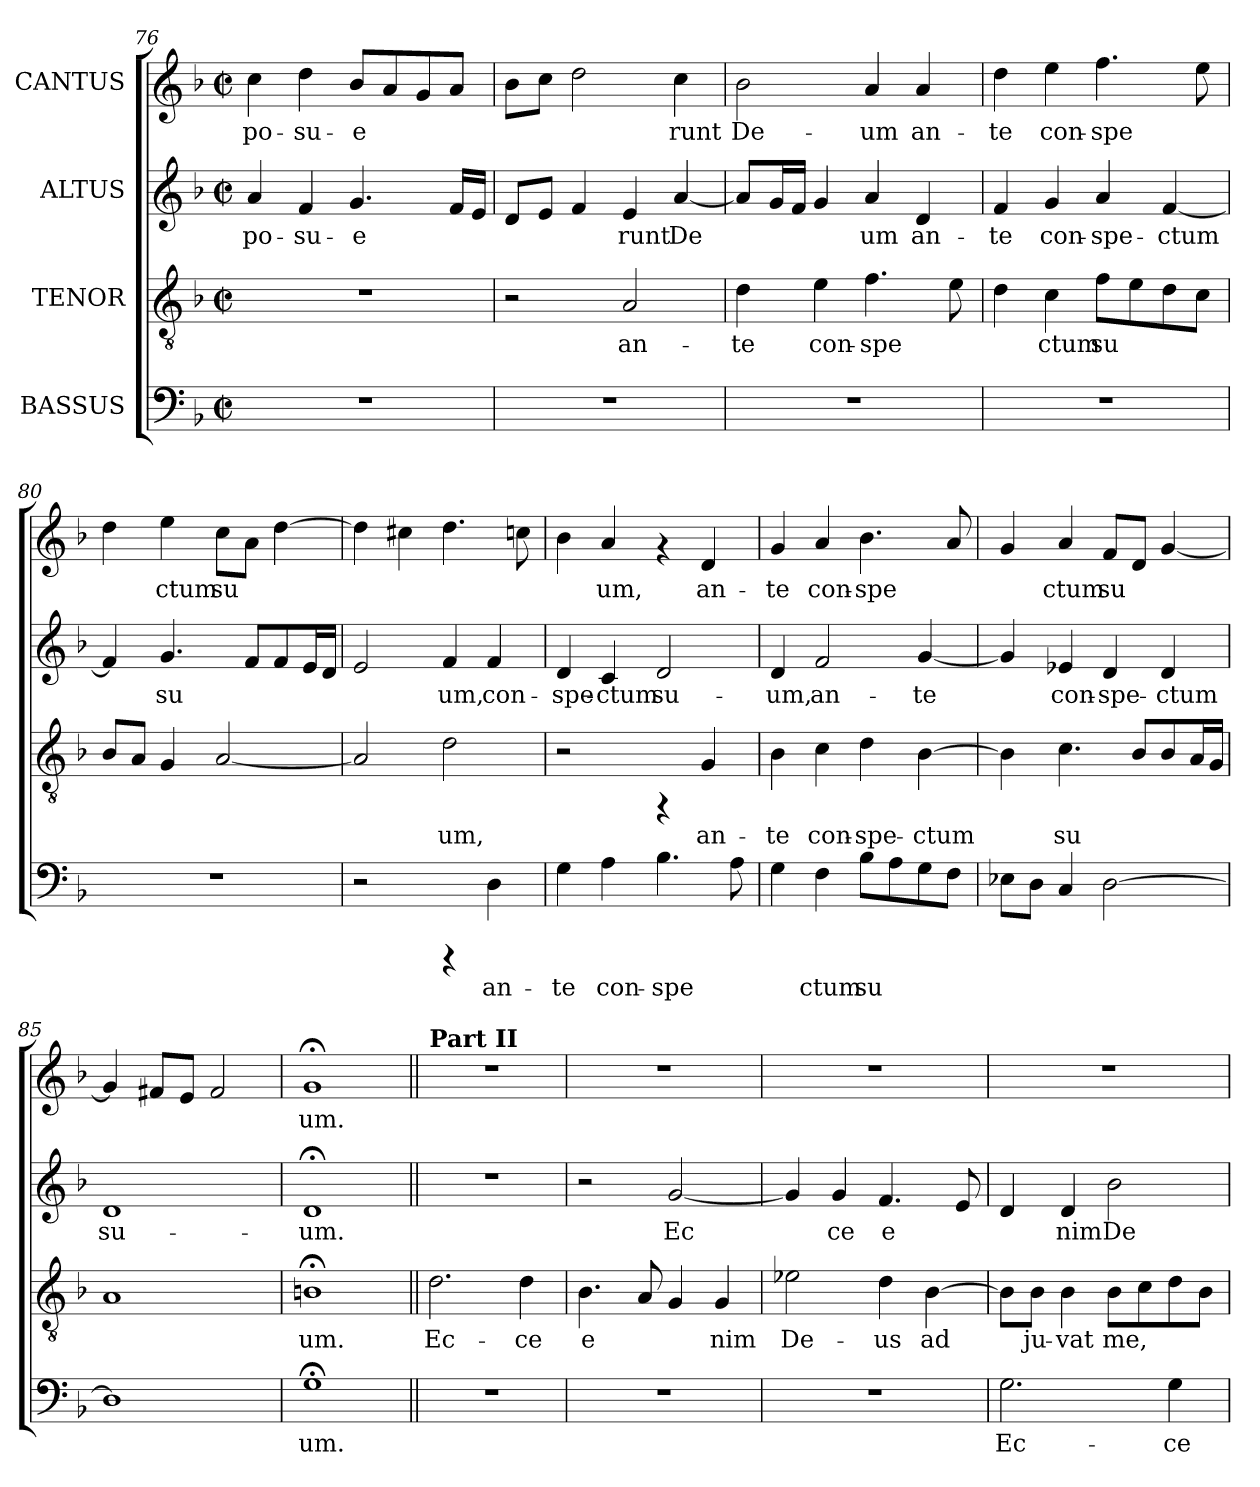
**kern	**text	**kern	**text	**kern	**text	**kern	**text
*part4	*part4	*part3	*part3	*part2	*part2	*part1	*part1
*staff4	*staff4	*staff3	*staff3	*staff2	*staff2	*staff1	*staff1
*I"BASSUS	*	*I"TENOR	*	*I"ALTUS	*	*I"CANTUS	*
*clefF4	*	*clefGv2	*	*clefG2	*	*clefG2	*
*k[b-]	*	*k[b-]	*	*k[b-]	*	*k[b-]	*
*F:	*	*F:	*	*F:	*	*F:	*
*M2/2	*	*M2/2	*	*M2/2	*	*M2/2	*
*met(c|)	*	*met(c|)	*	*met(c|)	*	*met(c|)	*
=76	=76	=76	=76	=76	=76	=76	=76
!	!	!	!	!	!LO:LY:b:cj	!	!LO:LY:b:cj
1r	.	1r	.	4a/	-po-	4cc\	-po-
!	!	!	!	!	!LO:LY:b:cj	!	!LO:LY:b:cj
.	.	.	.	4f/	-su-	4dd\	-su-
!	!	!	!	!	!LO:LY:b:cj	!	!LO:LY:b:cj
.	.	.	.	4.g/	-e-	8b-/L	-e-
!	!	!	!	!	!	!	!LO:LY:b:cj
.	.	.	.	.	.	8a/	--
!	!	!	!	!	!	!	!LO:LY:b:cj
.	.	.	.	.	.	8g/	--
!	!	!	!	!	!LO:LY:b:cj	!	!LO:LY:b:cj
.	.	.	.	16f/L	--	8a/J	--
!	!	!	!	!	!LO:LY:b:cj	!	!
.	.	.	.	16e/J	--	.	.
=77	=77	=77	=77	=77	=77	=77	=77
!	!	!	!	!	!LO:LY:b:cj	!	!LO:LY:b:cj
1r	.	2r	.	8d/L	--	8b-\L	--
!	!	!	!	!	!LO:LY:b:cj	!	!LO:LY:b:cj
.	.	.	.	8e/J	--	8cc\J	--
!	!	!	!	!	!LO:LY:b:cj	!	!LO:LY:b:cj
.	.	.	.	4f/	--	2dd\	--
!	!	!	!LO:LY:b:cj	!	!LO:LY:b:cj	!	!
.	.	2A/	an-	4e/	-runt	.	.
!	!	!	!	!	!LO:LY:b:cj	!	!LO:LY:b:cj
.	.	.	.	[<4a/	De-	4cc\	-runt
=78	=78	=78	=78	=78	=78	=78	=78
!	!	!	!LO:LY:b:cj	!	!LO:LY:b:cj	!	!LO:LY:b:cj
1r	.	4d\	-te	8a/L]	--	2b-\	De-
!	!	!	!	!	!LO:LY:b:cj	!	!
.	.	.	.	16g/	--	.	.
!	!	!	!	!	!LO:LY:b:cj	!	!
.	.	.	.	16f/J	--	.	.
!	!	!	!LO:LY:b:cj	!	!LO:LY:b:cj	!	!
.	.	4e\	con-	4g/	--	.	.
!	!	!	!LO:LY:b:cj	!	!LO:LY:b:cj	!	!LO:LY:b:cj
.	.	4.f\	-spe-	4a/	-um	4a/	-um
!	!	!	!	!	!LO:LY:b:cj	!	!LO:LY:b:cj
.	.	.	.	4d/	an-	4a/	an-
!	!	!	!LO:LY:b:cj	!	!	!	!
.	.	8e\	--	.	.	.	.
!!LO:PB:g=z
=79	=79	=79	=79	=79	=79	=79	=79
!	!	!	!LO:LY:b:cj	!	!LO:LY:b:cj	!	!LO:LY:b:cj
1r	.	4d\	--	4f/	-te	4dd\	-te
!	!	!	!LO:LY:b:cj	!	!LO:LY:b:cj	!	!LO:LY:b:cj
.	.	4c\	-ctum	4g/	con-	4ee\	con-
!	!	!	!LO:LY:b:cj	!	!LO:LY:b:cj	!	!LO:LY:b:cj
.	.	8f\L	su-	4a/	-spe-	4.ff\	-spe-
!	!	!	!LO:LY:b:cj	!	!	!	!
.	.	8e\	--	.	.	.	.
!	!	!	!LO:LY:b:cj	!	!LO:LY:b:cj	!	!
.	.	8d\	--	[<4f/	-ctum	.	.
!	!	!	!LO:LY:b:cj	!	!	!	!LO:LY:b:cj
.	.	8c\J	--	.	.	8ee\	--
=80	=80	=80	=80	=80	=80	=80	=80
!	!	!	!LO:LY:b:cj	!	!LO:LY:b:cj	!	!LO:LY:b:cj
1r	.	8B-/L	--	4f/]	.	4dd\	--
!	!	!	!LO:LY:b:cj	!	!	!	!
.	.	8A/J	--	.	.	.	.
!	!	!	!LO:LY:b:cj	!	!LO:LY:b:cj	!	!LO:LY:b:cj
.	.	4G/	--	4.g/	su-	4ee\	-ctum
!	!	!	!LO:LY:b:cj	!	!	!	!LO:LY:b:cj
.	.	[<2A/	--	.	.	8cc\L	su-
!	!	!	!	!	!LO:LY:b:cj	!	!LO:LY:b:cj
.	.	.	.	8f/L	--	8a\J	--
!	!	!	!	!	!LO:LY:b:cj	!	!LO:LY:b:cj
.	.	.	.	8f/	--	[>4dd\	--
!	!	!	!	!	!LO:LY:b:cj	!	!
.	.	.	.	16e/	--	.	.
!	!	!	!	!	!LO:LY:b:cj	!	!
.	.	.	.	16d/J	--	.	.
=81	=81	=81	=81	=81	=81	=81	=81
!	!	!	!LO:LY:b:cj	!	!LO:LY:b:cj	!	!LO:LY:b:cj
2r	.	2A/]	--	2e/	--	4dd\]	--
!	!	!	!	!	!	!	!LO:LY:b:cj
.	.	.	.	.	.	4cc#X\	--
!	!	!	!LO:LY:b:cj	!	!LO:LY:b:cj	!	!LO:LY:b:cj
4rCCC	.	2d\	-um,	4f/	-um,	4.dd\	--
!	!LO:LY:b:cj	!	!	!	!LO:LY:b:cj	!	!
4D\	an-	.	.	4f/	con-	.	.
!	!	!	!	!	!	!	!LO:LY:b:cj
.	.	.	.	.	.	8cc\	--
=82	=82	=82	=82	=82	=82	=82	=82
!	!LO:LY:b:cj	!	!	!	!LO:LY:b:cj	!	!LO:LY:b:cj
4G\	-te	2r	.	4d/	-spe-	4b-\	--
!	!LO:LY:b:cj	!	!	!	!LO:LY:b:cj	!	!LO:LY:b:cj
4A\	con-	.	.	4c/	-ctum	4a/	-um,
!	!LO:LY:b:cj	!	!	!	!LO:LY:b:cj	!	!
4.B-\	-spe-	4rFF	.	2d/	su-	4rf	.
!	!	!	!LO:LY:b:cj	!	!	!	!LO:LY:b:cj
.	.	4G/	an-	.	.	4d/	an-
!	!LO:LY:b:cj	!	!	!	!	!	!
8A\	--	.	.	.	.	.	.
=83	=83	=83	=83	=83	=83	=83	=83
!	!LO:LY:b:cj	!	!LO:LY:b:cj	!	!LO:LY:b:cj	!	!LO:LY:b:cj
4G\	--	4B-\	-te	4d/	-um,	4g/	-te
!	!LO:LY:b:cj	!	!LO:LY:b:cj	!	!LO:LY:b:cj	!	!LO:LY:b:cj
4F\	-ctum	4c\	con-	2f/	an-	4a/	con-
!	!LO:LY:b:cj	!	!LO:LY:b:cj	!	!	!	!LO:LY:b:cj
8B-\L	su-	4d\	-spe-	.	.	4.b-\	-spe-
!	!LO:LY:b:cj	!	!	!	!	!	!
8A\	--	.	.	.	.	.	.
!	!LO:LY:b:cj	!	!LO:LY:b:cj	!	!LO:LY:b:cj	!	!
8G\	--	[>4B-\	-ctum	[<4g/	-te	.	.
!	!LO:LY:b:cj	!	!	!	!	!	!LO:LY:b:cj
8F\J	--	.	.	.	.	8a/	--
=84	=84	=84	=84	=84	=84	=84	=84
!	!LO:LY:b:cj	!	!LO:LY:b:cj	!	!LO:LY:b:cj	!	!LO:LY:b:cj
8E-X\L	--	4B-\]	.	4g/]	.	4g/	--
!	!LO:LY:b:cj	!	!	!	!	!	!
8D\J	--	.	.	.	.	.	.
!	!LO:LY:b:cj	!	!LO:LY:b:cj	!	!LO:LY:b:cj	!	!LO:LY:b:cj
4C/	--	4.c\	su-	4e-X/	con-	4a/	-ctum
!	!LO:LY:b:cj	!	!	!	!LO:LY:b:cj	!	!LO:LY:b:cj
[<2D\	--	.	.	4d/	-spe-	8f/L	su-
!	!	!	!LO:LY:b:cj	!	!	!	!LO:LY:b:cj
.	.	8B-/L	--	.	.	8d/J	--
!	!	!	!LO:LY:b:cj	!	!LO:LY:b:cj	!	!LO:LY:b:cj
.	.	8B-/	--	4d/	-ctum	[<4g/	--
!	!	!	!LO:LY:b:cj	!	!	!	!
.	.	16A/	--	.	.	.	.
!	!	!	!LO:LY:b:cj	!	!	!	!
.	.	16G/J	--	.	.	.	.
!!LO:LB:g=z
=85	=85	=85	=85	=85	=85	=85	=85
!	!LO:LY:b:cj	!	!LO:LY:b:cj	!	!LO:LY:b:cj	!	!LO:LY:b:cj
1D]	--	1A	--	1d	su-	4g/]	--
!	!	!	!	!	!	!	!LO:LY:b:cj
.	.	.	.	.	.	8f#X/L	--
!	!	!	!	!	!	!	!LO:LY:b:cj
.	.	.	.	.	.	8e/J	--
!	!	!	!	!	!	!	!LO:LY:b:cj
.	.	.	.	.	.	2f#/	--
=86	=86	=86	=86	=86	=86	=86	=86
!	!LO:LY:b:cj	!	!LO:LY:b:cj	!	!LO:LY:b:cj	!	!LO:LY:b:cj
1G;<	-um.	1Bn;<	-um.	1d;<	-um.	1g;<	-um.
=87||	=87||	=87||	=87||	=87||	=87||	=87||	=87||
!	!	!	!	!	!	!LO:TX:a:B:t=Part II	!
!	!	!	!LO:LY:b:cj	!	!	!	!
1r	.	2.d\	Ec-	1r	.	1r	.
!	!	!	!LO:LY:b:cj	!	!	!	!
.	.	4d\	-ce	.	.	.	.
=88	=88	=88	=88	=88	=88	=88	=88
!	!	!	!LO:LY:b:cj	!	!	!	!
1r	.	4.B-\	e-	2r	.	1r	.
!	!	!	!LO:LY:b:cj	!	!	!	!
.	.	8A/	--	.	.	.	.
!	!	!	!LO:LY:b:cj	!	!LO:LY:b:cj	!	!
.	.	4G/	--	[<2g/	Ec-	.	.
!	!	!	!LO:LY:b:cj	!	!	!	!
.	.	4G/	-nim	.	.	.	.
=89	=89	=89	=89	=89	=89	=89	=89
!	!	!	!LO:LY:b:cj	!	!LO:LY:b:cj	!	!
1r	.	2e-X\	De-	4g/]	--	1r	.
!	!	!	!	!	!LO:LY:b:cj	!	!
.	.	.	.	4g/	-ce	.	.
!	!	!	!LO:LY:b:cj	!	!LO:LY:b:cj	!	!
.	.	4d\	-us	4.f/	e-	.	.
!	!	!	!LO:LY:b:cj	!	!	!	!
.	.	[>4B-\	ad-	.	.	.	.
!	!	!	!	!	!LO:LY:b:cj	!	!
.	.	.	.	8e/	--	.	.
=90	=90	=90	=90	=90	=90	=90	=90
!	!LO:LY:b:cj	!	!LO:LY:b:cj	!	!LO:LY:b:cj	!	!
2.G\	Ec-	8B-\L]	--	4d/	--	1r	.
!	!	!	!LO:LY:b:cj	!	!	!	!
.	.	8B-\J	-ju-	.	.	.	.
!	!	!	!LO:LY:b:cj	!	!LO:LY:b:cj	!	!
.	.	4B-\	-vat	4d/	-nim	.	.
!	!	!	!LO:LY:b:cj	!	!LO:LY:b:cj	!	!
.	.	8B-\L	me,	2b-\	De-	.	.
!	!	!	!LO:LY:b:cj	!	!	!	!
.	.	8c\	.	.	.	.	.
!	!LO:LY:b:cj	!	!LO:LY:b:cj	!	!	!	!
4G\	-ce	8d\	.	.	.	.	.
!	!	!	!LO:LY:b:cj	!	!	!	!
.	.	8B-\J	.	.	.	.	.
=	=	=	=	=	=	=	=
*-	*-	*-	*-	*-	*-	*-	*-
